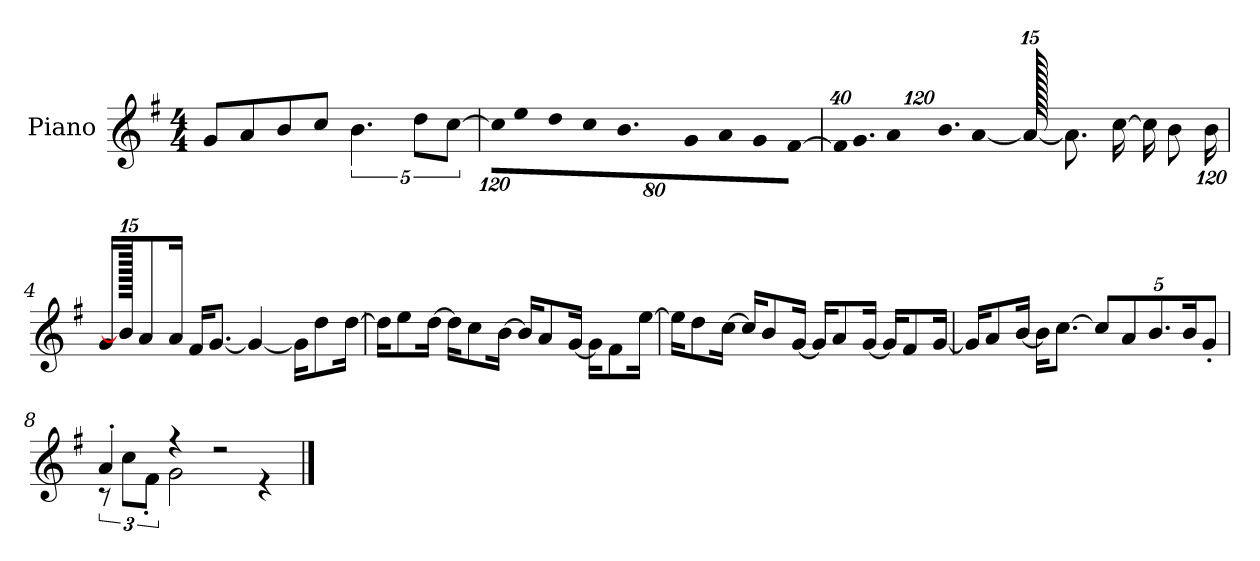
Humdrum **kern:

**kern
*part1
*staff1
*I"Piano
*I'P-no
*clefG2
*k[f#]
*M4/4
*MM90
=1
8g/L
8a/
8b/
8cc/J
5.b\
10dd\L
[10cc\J
=2
*Xbrackettup
!LO:N:vis=16
1920%107cc\KL]
!LO:N:vis=8
640%71ee\
!LO:N:vis=8
640%71dd\
!LO:N:vis=8
640%71cc\
9.b\
!LO:N:vis=8
640%71g\
!LO:N:vis=8
640%71a\
!LO:N:vis=8
640%71g\
!LO:N:vis=8
[640%71f#\J
=3
!LO:N:vis=32
640%23f#/KLL]
!LO:N:vis=16.
960%103g/J
!LO:N:vis=8
960%137a/
!LO:N:vis=16.
960%103b/L
[384%41a/J
1920a/_
8.a\L]
[16cc\Jk
16cc\KL]
8b\
[1920%119b\Jk
=4
16g/KL
1920b\]
8a/
16a/Jk
16f#/KL
[8.g/J
4g/_
16g\KL]
8dd\
[16dd\Jk
!!LO:LB:g=z
=5
16dd\KL]
8ee\
[16dd\Jk
16dd\KL]
8cc\
[16b\Jk
16b/KL]
8a/
[16g/Jk
16g\KL]
8f#\
[16ee\Jk
=6
16ee\KL]
8dd\
[16cc\Jk
16cc/KL]
8b/
[16g/Jk
16g/KL]
8a/
[16g/Jk
16g/KL]
8f#/
[16g/Jk
=7
16g/KL]
8a/
[16b/Jk
16b\KL]
[8.cc\J
10cc/L]
10a/
10.b/
20b/K
10g'/J
=8
*^
*	*brackettup
4a'/	12r
.	12cc\L
.	12f#'\J
4r	2g\
2r	.
.	4r
*v	*v
==
*-
